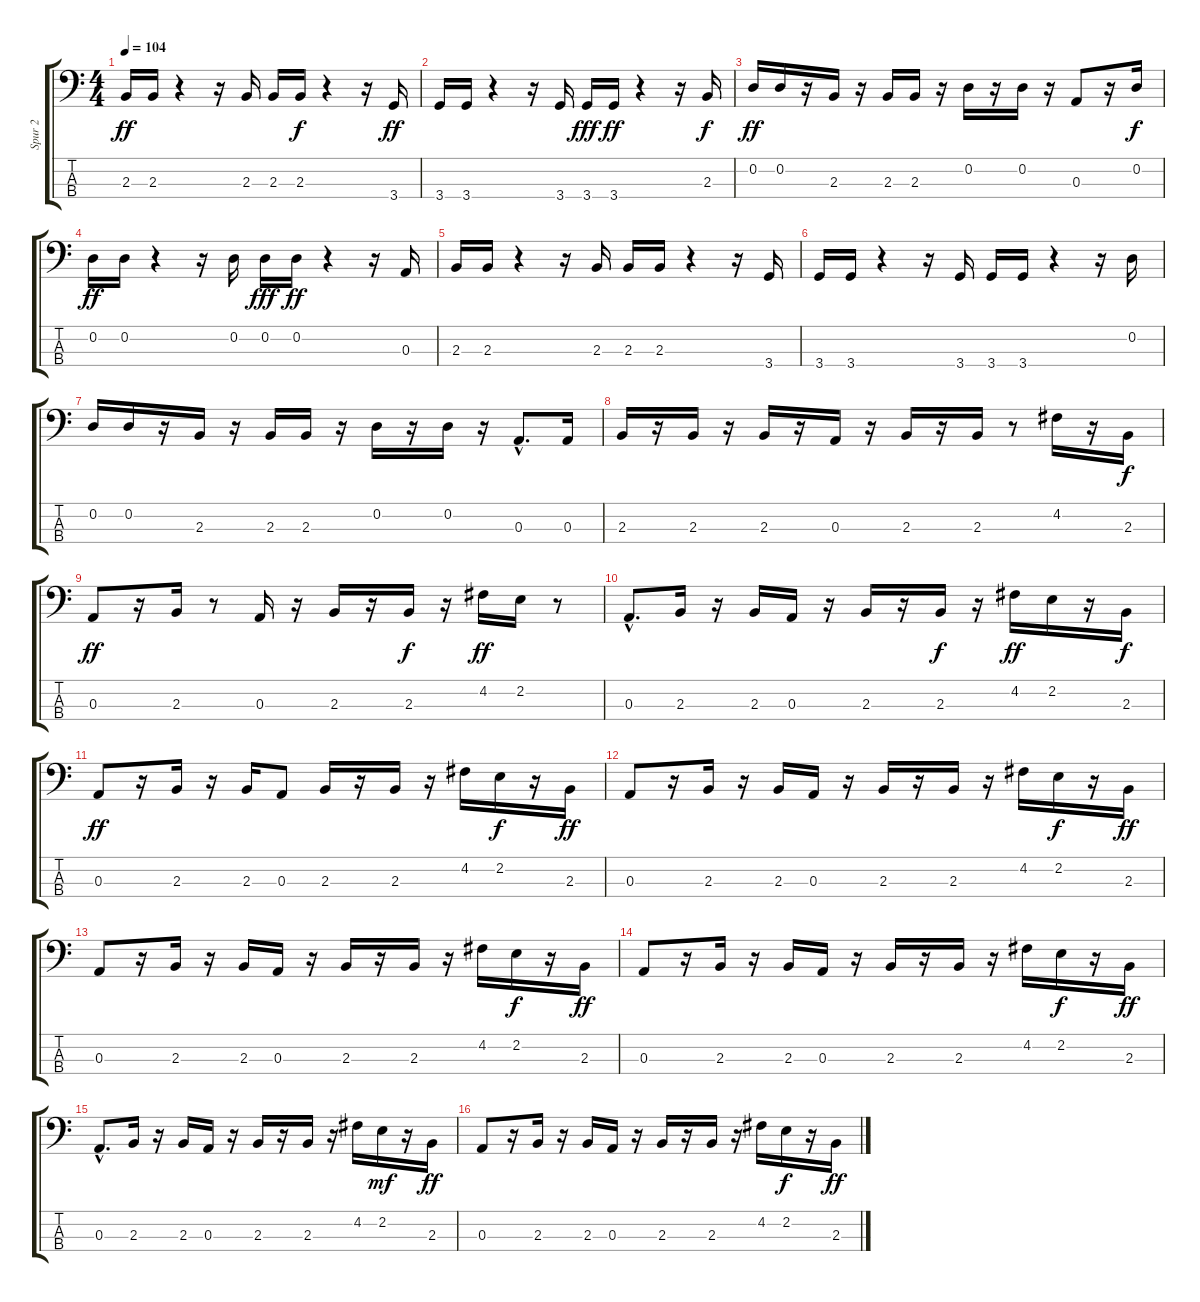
\track ("Spur 2" "Spur 2") {instrument fretlessbass}
\staff {score tabs}
\tuning (G2 D2 A1 E1) {hide}
\ts (4 4)
\tempo 104
\clef f4
\ks c
2.3.16{dy ff} 2.3.16 r.4 r.16 2.3.16 2.3.16 2.3.16{dy f} r.4 r.16 3.4.16{dy ff} |
3.4.16 3.4.16 r.4 r.16 3.4.16 3.4.16{dy fff} 3.4.16{dy ff} r.4 r.16 2.3.16{dy f} |
0.2.16{dy ff} 0.2.16 r.16 2.3.16 r.16 2.3.16 2.3.16 r.16 0.2.16 r.16 0.2.16 r.16 0.3.8 r.16 0.2.16{dy f} |
0.2.16{dy ff} 0.2.16 r.4 r.16 0.2.16 0.2.16{dy fff} 0.2.16{dy ff} r.4 r.16 0.3.16 |
2.3.16 2.3.16 r.4 r.16 2.3.16 2.3.16 2.3.16 r.4 r.16 3.4.16 |
3.4.16 3.4.16 r.4 r.16 3.4.16 3.4.16 3.4.16 r.4 r.16 0.2.16 |
0.2.16 0.2.16 r.16 2.3.16 r.16 2.3.16 2.3.16 r.16 0.2.16 r.16 0.2.16 r.16 0.3{hac}.8{d} 0.3.16 |
2.3.16 r.16 2.3.16 r.16 2.3.16 r.16 0.3.16 r.16 2.3.16 r.16 2.3.16 r.8 4.2.16 r.16 2.3.16{dy f} |
0.3.8{dy ff} r.16 2.3.16 r.8 0.3.16 r.16 2.3.16 r.16 2.3.16{dy f} r.16 4.2.16{dy ff} 2.2.16 r.8 |
0.3{hac}.8{d} 2.3.16 r.16 2.3.16 0.3.16 r.16 2.3.16 r.16 2.3.16{dy f} r.16 4.2.16{dy ff} 2.2.16 r.16 2.3.16{dy f} |
0.3.8{dy ff} r.16 2.3.16 r.16 2.3.16 0.3.8 2.3.16 r.16 2.3.16 r.16 4.2.16 2.2.16{dy f} r.16 2.3.16{dy ff} |
0.3.8 r.16 2.3.16 r.16 2.3.16 0.3.16 r.16 2.3.16 r.16 2.3.16 r.16 4.2.16 2.2.16{dy f} r.16 2.3.16{dy ff} |
0.3.8 r.16 2.3.16 r.16 2.3.16 0.3.16 r.16 2.3.16 r.16 2.3.16 r.16 4.2.16 2.2.16{dy f} r.16 2.3.16{dy ff} |
0.3.8 r.16 2.3.16 r.16 2.3.16 0.3.16 r.16 2.3.16 r.16 2.3.16 r.16 4.2.16 2.2.16{dy f} r.16 2.3.16{dy ff} |
0.3{hac}.8{d} 2.3.16 r.16 2.3.16 0.3.16 r.16 2.3.16 r.16 2.3.16 r.16 4.2.16 2.2.16{dy mf} r.16 2.3.16{dy ff} |
0.3.8 r.16 2.3.16 r.16 2.3.16 0.3.16 r.16 2.3.16 r.16 2.3.16 r.16 4.2.16 2.2.16{dy f} r.16 2.3.16{dy ff}
